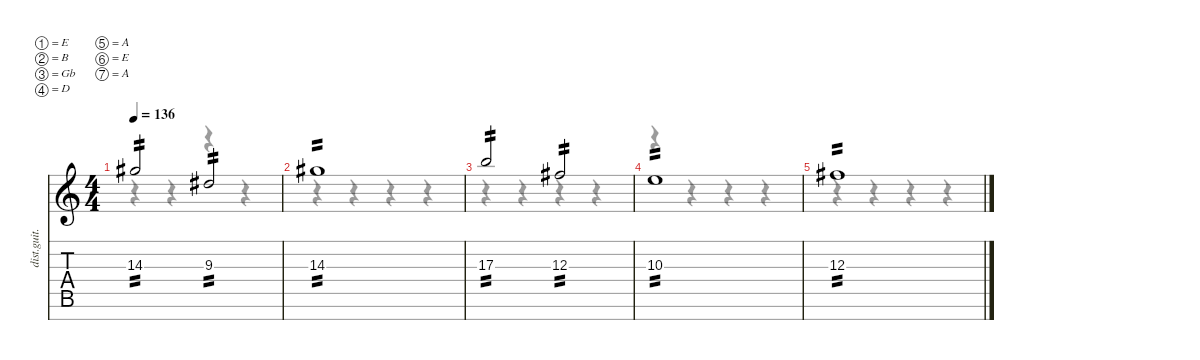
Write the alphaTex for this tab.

\defaultSystemsLayout 4
\hideDynamics
\bracketExtendMode nobrackets
\track ("Lead Guitar " "dist.guit.") {instrument distortionguitar}
\staff {score tabs}
\tuning (E4 B3 Gb3 D3 A2 E2 A1)
\voice
\ts (4 4)
\tempo 136
\clef g2
\ks c
14.3{acc #}.2{tp 2 dy f beam Up} 9.3{acc #}.2{tp 2 beam Up} |
14.3{acc #}.1{tp 2 beam Up} |
17.3.2{tp 2 beam Up} 12.3{acc #}.2{tp 2 beam Up} |
10.3.1{tp 2 beam Up} |
12.3{acc #}.1{tp 2 beam Up}
\voice
\clef g2
\ottava regular
\simile none
\ks c
r.4{dy mf beam Down} r.4{beam Down} r.4{beam Down} r.4{beam Down} |
r.4{beam Down} r.4{beam Down} r.4{beam Down} r.4{beam Down} |
r.4{beam Down} r.4{beam Down} r.4{beam Down} r.4{beam Down} |
r.4{beam Down} r.4{beam Down} r.4{beam Down} r.4{beam Down} |
r.4{beam Down} r.4{beam Down} r.4{beam Down} r.4{beam Down}
